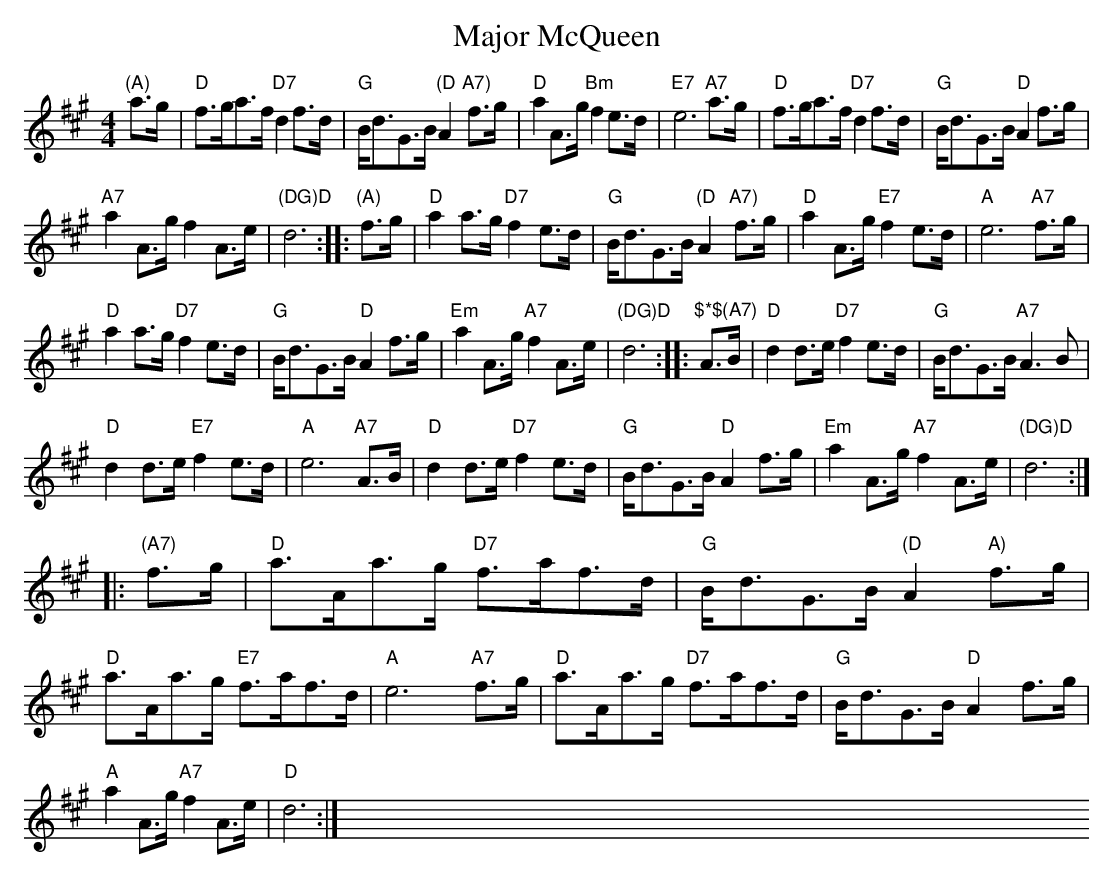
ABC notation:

X:1
T:Major McQueen
M:4/4
L:1/8
K:A
"(A)"a>g | "D"f>ga>f "D7"d2 f>d | "G"B<dG>B "(D"A2 "A7)"f>g |\
 "D"a2 A>g "Bm"f2 e>d | "E7"e6 "A7"a>g |\
"D"f>ga>f "D7"d2 f>d | "G"B<dG>B "D"A2 f>g |
 "A7"a2 A>g f2 A>e | "(DG)D"d6 ::\
"(A)"f>g | "D"a2 a>g "D7"f2 e>d | "G"B<dG>B "(D"A2 "A7)"f>g |\
 "D"a2 A>g "E7"f2 e>d | "A"e6 "A7"f>g |
"D"a2 a>g "D7"f2 e>d | "G"B<dG>B "D"A2 f>g |\
 "Em"a2 A>g "A7"f2 A>e | "(DG)D"d6 ::\
"^$*$(A7)"A>B | "D"d2 d>e "D7"f2 e>d | "G"B<dG>B "A7"A3B |
 "D"d2 d>e "E7"f2 e>d | "A"e6 "A7"A>B |\
"D"d2 d>e "D7"f2 e>d | "G"B<dG>B "D"A2 f>g |\
 "Em"a2 A>g "A7"f2 A>e | "(DG)D"d6 :|
 |: "(A7)"f>g | "D"a>Aa>g "D7"f>af>d | "G"B<dG>B "(D"A2 "A)"f>g |\
 "D"a>Aa>g "E7"f>af>d | "A"e6 "A7"f>g |\
"D"a>Aa>g "D7"f>af>d | "G"B<dG>B "D"A2 f>g |
 "A"a2 A>g "A7"f2 A>e | "D"d6 :|\
xxxx xxxx [] xxxx xxxx [] xxxx xxxx [] xxxx xxxx []
